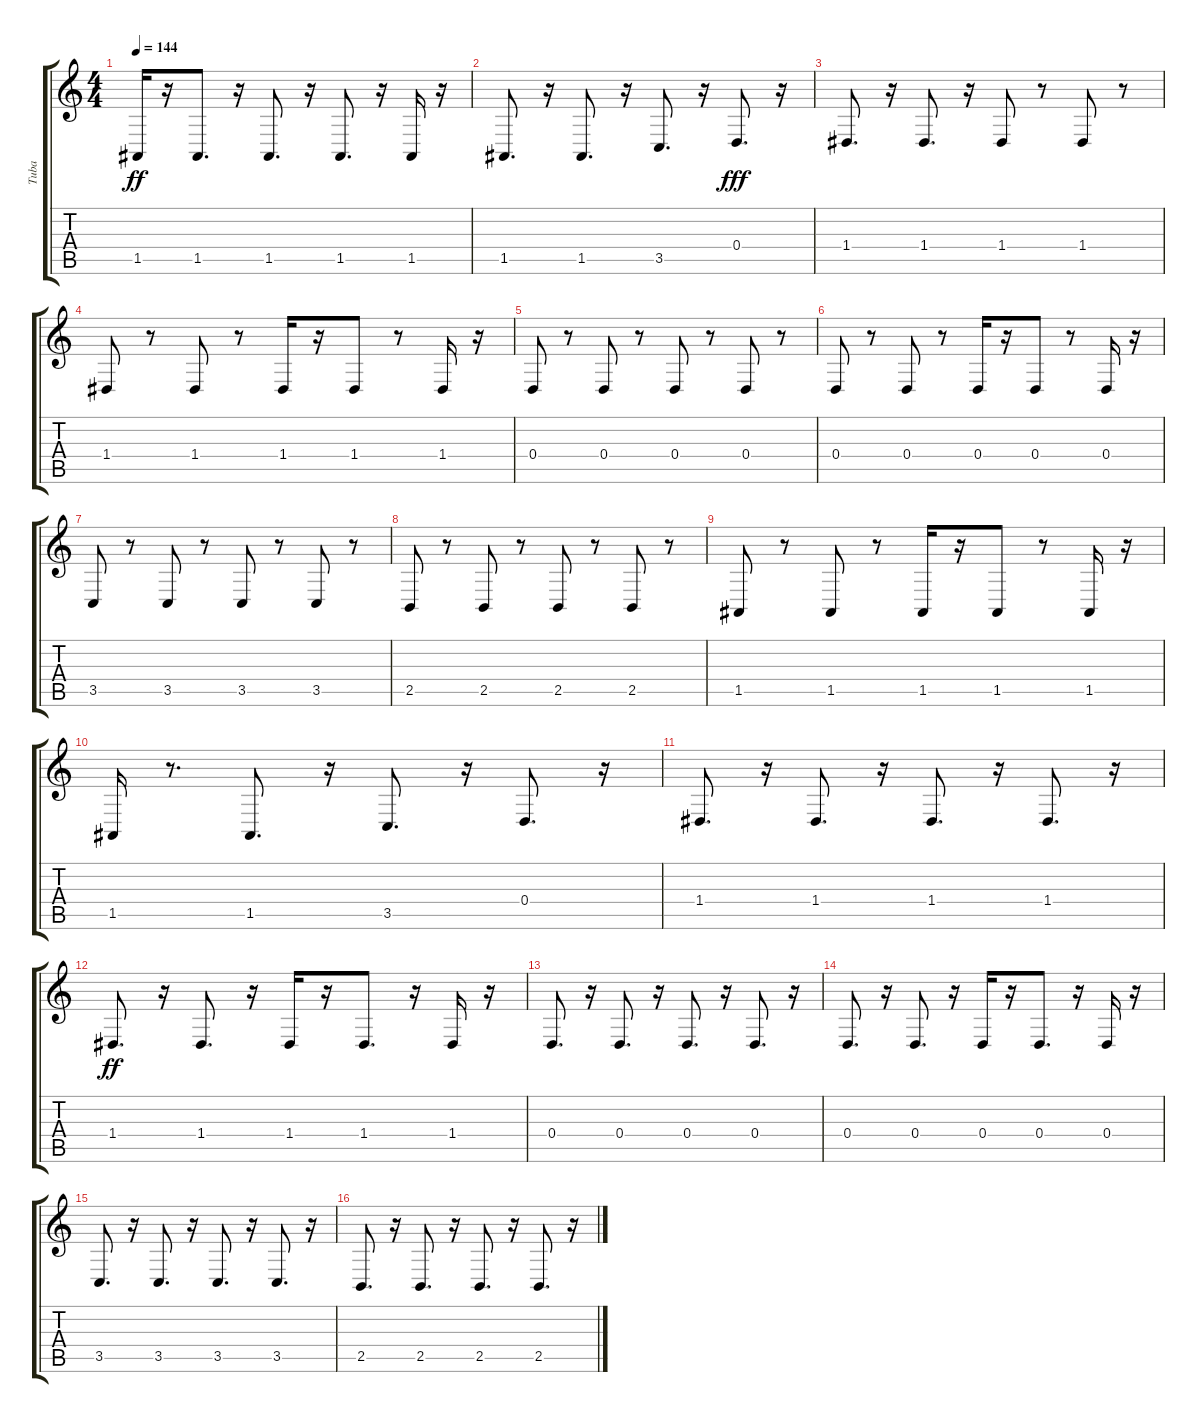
\track ("Tuba" "Tuba") {instrument tuba}
\staff {score tabs}
\tuning (E4 B3 G3 D3 A2 E2) {hide}
\ts (4 4)
\tempo 144
\clef g2
\ks c
1.5.16{dy ff} r.16 1.5.8{d} r.16 1.5.8{d} r.16 1.5.8{d} r.16 1.5.16 r.16 |
1.5.8{d} r.16 1.5.8{d} r.16 3.5.8{d} r.16 0.4.8{d dy fff} r.16 |
1.4.8{d} r.16 1.4.8{d} r.16 1.4.8 r.8 1.4.8 r.8 |
1.4.8 r.8 1.4.8 r.8 1.4.16 r.16 1.4.8 r.8 1.4.16 r.16 |
0.4.8 r.8 0.4.8 r.8 0.4.8 r.8 0.4.8 r.8 |
0.4.8 r.8 0.4.8 r.8 0.4.16 r.16 0.4.8 r.8 0.4.16 r.16 |
3.5.8 r.8 3.5.8 r.8 3.5.8 r.8 3.5.8 r.8 |
2.5.8 r.8 2.5.8 r.8 2.5.8 r.8 2.5.8 r.8 |
1.5.8 r.8 1.5.8 r.8 1.5.16 r.16 1.5.8 r.8 1.5.16 r.16 |
1.5.16 r.8{d} 1.5.8{d} r.16 3.5.8{d} r.16 0.4.8{d} r.16 |
1.4.8{d} r.16 1.4.8{d} r.16 1.4.8{d} r.16 1.4.8{d} r.16 |
1.4.8{d dy ff} r.16 1.4.8{d} r.16 1.4.16 r.16 1.4.8{d} r.16 1.4.16 r.16 |
0.4.8{d} r.16 0.4.8{d} r.16 0.4.8{d} r.16 0.4.8{d} r.16 |
0.4.8{d} r.16 0.4.8{d} r.16 0.4.16 r.16 0.4.8{d} r.16 0.4.16 r.16 |
3.5.8{d} r.16 3.5.8{d} r.16 3.5.8{d} r.16 3.5.8{d} r.16 |
2.5.8{d} r.16 2.5.8{d} r.16 2.5.8{d} r.16 2.5.8{d} r.16
